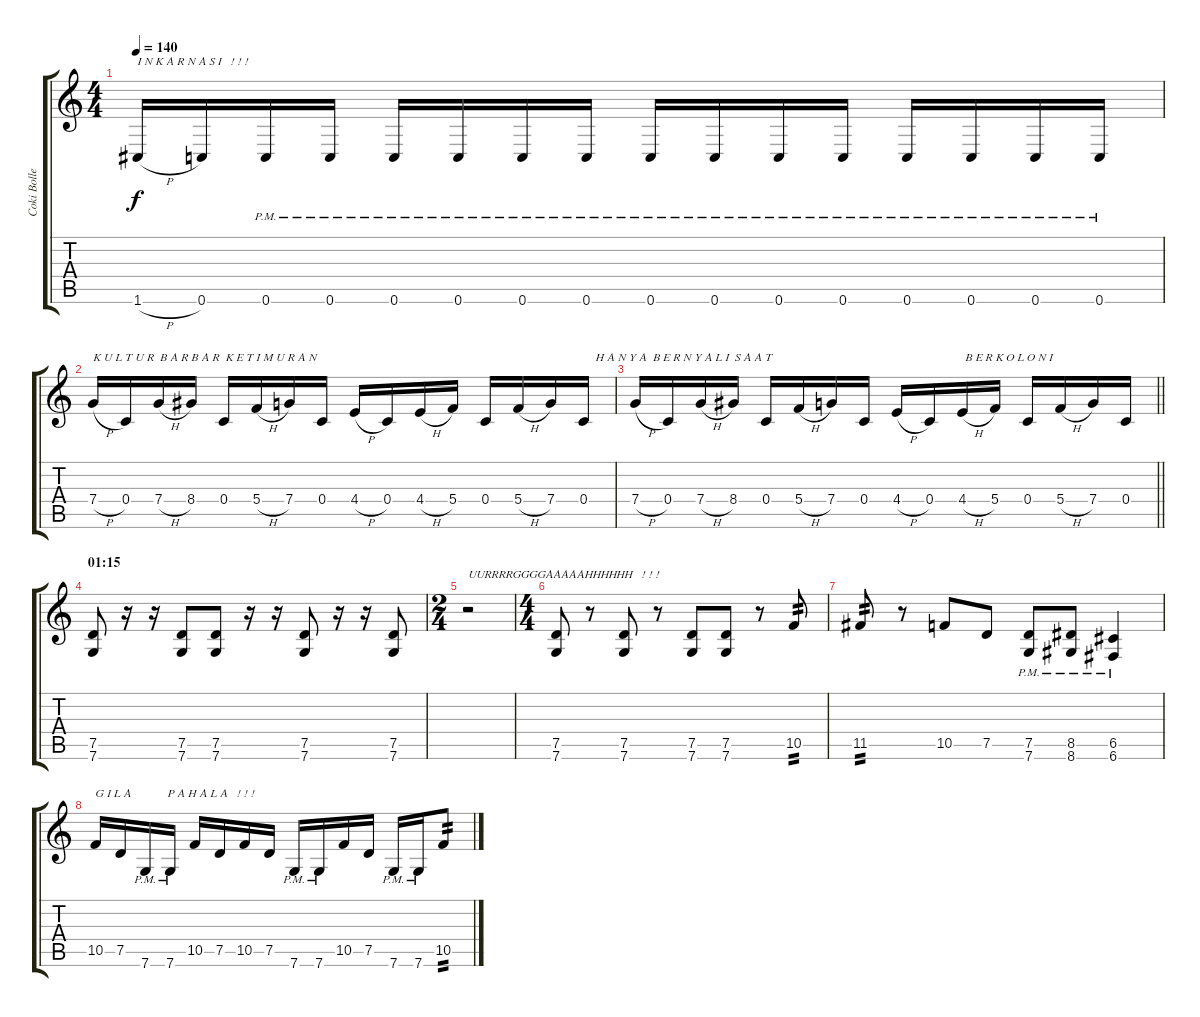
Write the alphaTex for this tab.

\track ("Coki Bollemeyer" "Coki Bolle") {instrument distortionguitar}
\staff {score tabs}
\tuning (D4 A3 F3 C3 G2 C2) {hide}
\ts (4 4)
\tempo 140
\clef g2
\ks c
1.6{h}.16{txt "I N K A R N A S I   ! ! !" dy f} 0.6.16 0.6{pm}.16 0.6{pm}.16 0.6{pm}.16 0.6{pm}.16 0.6{pm}.16 0.6{pm}.16 0.6{pm}.16 0.6{pm}.16 0.6{pm}.16 0.6{pm}.16 0.6{pm}.16 0.6{pm}.16 0.6{pm}.16 0.6{pm}.16 |
7.4{h}.16{txt "K U L T U R  B A R B A R  K E T I M U R A N"} 0.4.16 7.4{h}.16 8.4.16 0.4.16 5.4{h}.16 7.4.16 0.4.16 4.4{h}.16 0.4.16 4.4{h}.16 5.4.16 0.4.16 5.4{h}.16 7.4.16 0.4.16{txt "    H A N Y A  B E R N Y A L I  S A A T"} |
\barLineRight lightlight
7.4{h}.16 0.4.16 7.4{h}.16 8.4.16 0.4.16 5.4{h}.16 7.4.16 0.4.16 4.4{h}.16 0.4.16 4.4{h}.16{txt " B E R K O L O N I"} 5.4.16 0.4.16 5.4{h}.16 7.4.16 0.4.16 |
\section ("" "01:15")
(7.5 7.6).8 r.16 r.16 (7.5 7.6).8 (7.5 7.6).8 r.16 r.16 (7.5 7.6).8 r.16 r.16 (7.5 7.6).8 |
\ts (2 4)
r.2{txt "UURRRRGGGGAAAAAHHHHHH   ! ! !"} |
\ts (4 4)
(7.5 7.6).8 r.8 (7.5 7.6).8 r.8 (7.5 7.6).8 (7.5 7.6).8 r.8 10.5.8{tp 2} |
11.5.8{tp 2} r.8 10.5.8 7.5.8 (7.5{pm} 7.6{pm}).8 (8.5{pm} 8.6{pm}).8 (6.5{pm} 6.6{pm}).4 |
10.5.16{txt "G I L A            P A H A L A   ! ! !"} 7.5.16 7.6{pm}.16 7.6{pm}.16 10.5.16 7.5.16 10.5.16 7.5.16 7.6{pm}.16 7.6{pm}.16 10.5.16 7.5.16 7.6{pm}.16 7.6{pm}.16 10.5.8{tp 2}
